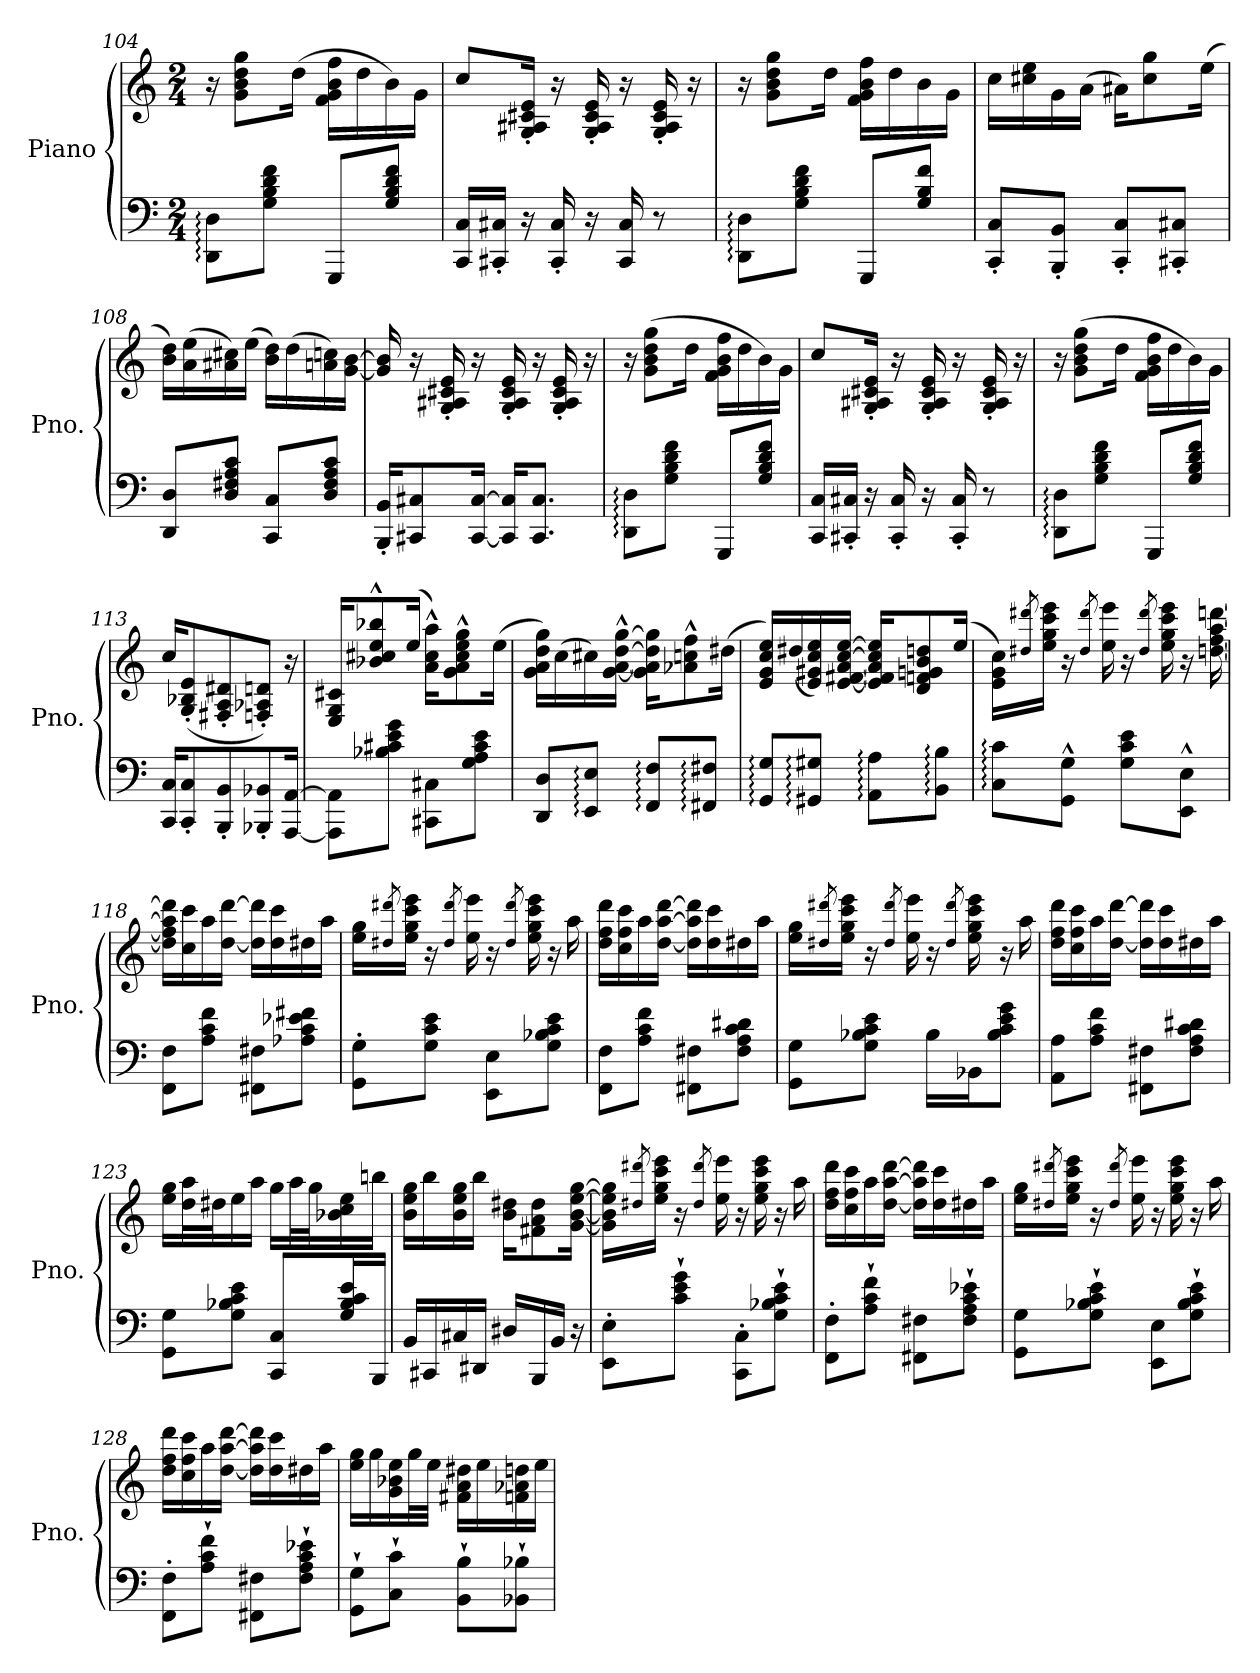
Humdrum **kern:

**kern	**kern
*part1	*part1
*staff2	*staff1
*I"Piano	*
*I'Pno.	*
*clefF4	*clefG2
*k[]	*k[]
*M2/4	*M2/4
=104	=104
8DD\: 8D\:L	16r
.	8g\ 8b\ 8dd\ 8gg\L
8G\ 8B\ 8d\ 8f\J	.
.	(>16dd\Jk
8GGG/L	16f\ 16g\ 16b\ 16ff\LL
.	16dd\
8G/ 8B/ 8d/ 8f/J	16b\)
.	16g\JJ
=105	=105
16CC/ 16C/LL	8cc/L
16CC#X/' 16C#X/'JJ	.
16r	16G/' 16A#X/' 16c#X/' 16e/'Jk
16CC#/' 16C#/'	16r
16r	16G/' 16A#/' 16c#/' 16e/'
16CC#/ 16C#/	16r
8r	16G/' 16A#/' 16c#/' 16e/'
.	16r
!!LO:LB:g=z
=106	=106
8DD\: 8D\:L	16r
.	8g\ 8b\ 8dd\ 8gg\L
8G\ 8B\ 8d\ 8f\J	.
.	16dd\Jk
8GGG/L	16f\ 16g\ 16b\ 16ff\LL
.	16dd\
8G/ 8B/ 8f/J	16b\
.	16g\JJ
=107	=107
8CC/' 8C/'L	16cc\LL
.	16cc#X\ 16ee\
8BBB/' 8BB/'J	16g\
.	(>16a\JJ
8CC/' 8C/'L	16a#X\KL)
.	8cc#\ 8gg\
8CC#X/' 8C#X/'J	.
.	(>16ee\Jk
=108	=108
8DD/ 8D/L	16b\ 16dd\LL)
.	(>16a\ 16ee\
8D/ 8F#X/ 8A/ 8c/J	16a#X\ 16cc#X\)
.	(>16ee\JJ
8CC/ 8C/L	16b\ 16dd\LL)
.	(>16dd\
8D/ 8F#/ 8A/ 8c/J	16an\ 16ccn\)
.	[16g\ [16b\JJ
=109	=109
16BBB/' 16BB/'KL	16g/] 16b/]
8CC#X/ 8C#X/	16r
.	16G/' 16A#X/' 16c#X/' 16e/'
[16CC#/ [16C#/Jk	16r
16CC#/] 16C#/]KL	16G/' 16A#/' 16c#/' 16e/'
8.CC#/ 8.C#/J	16r
.	16G/' 16A#/' 16c#/' 16e/'
.	16r
!!LO:PB:g=z
=110	=110
8DD\: 8D\:L	16r
.	(>8g\ 8b\ 8dd\ 8gg\L
8G\ 8B\ 8d\ 8f\J	.
.	16dd\Jk
8GGG/L	16f\ 16g\ 16b\ 16ff\LL
.	16dd\
8G/ 8B/ 8d/ 8f/J	16b\)
.	16g\JJ
=111	=111
16CC/ 16C/LL	8cc/L
16CC#X/' 16C#X/'JJ	.
16r	16G/' 16A#X/' 16c#X/' 16e/'Jk
16CC#/' 16C#/'	16r
16r	16G/' 16A#/' 16c#/' 16e/'
16CC#/' 16C#/'	16r
8r	16G/' 16A#/' 16c#/' 16e/'
.	16r
=112	=112
8DD\: 8D\:L	16r
.	(>8g\ 8b\ 8dd\ 8gg\L
8G\ 8B\ 8d\ 8f\J	.
.	16dd\Jk
8GGG/L	16f\ 16g\ 16b\ 16ff\LL
.	16dd\
8G/ 8B/ 8d/ 8f/J	16b\)
.	16g\JJ
=113	=113
16CC/ 16C/KL	16cc/KL
8CC/' 8C/'	(<8G/' 8B-X/' 8e/'
8BBB/' 8BB/'	8F#X/' 8A/' 8d#X/'
8BBB-X/' 8BB-X/'	8Fn/' 8A-X/' 8dn/'J)
[16AAA/ [16AA/Jk	16r
!!LO:LB:g=z
=114	=114
8AAA\] 8AA\]L	16E/ 16G/ 16c#X/KL
.	8b-X/^^ 8cc#X/^^ 8ee/^^ 8bb-X/^^
8B-X\ 8c#X\ 8e\ 8g\J	.
.	(>16ee/Jk
8CC#X\ 8C#X\L	16a\^^ 16cc#\^^ 16aa\^^KL)
.	8g\^^ 8a\^^ 8cc#\^^ 8ee\^^ 8gg\^^
8G\ 8A\ 8c#\ 8e\J	.
.	(>16ee\Jk
=115	=115
8DD/ 8D/L	16g\ 16a\ 16dd\ 16gg\LL)
.	(>16cc\
8EE/: 8E/:J	16cc#X\)
.	[16g\^^ [16a\^^ [16dd\^^ [16gg\^^JJ
8FF/: 8F/:L	16g\] 16a\] 16dd\] 16gg\]KL
.	8a-X\^^ 8ccn\^^ 8ff\^^
8FF#X/: 8F#X/:J	.
.	(>16dd#X\Jk
=116	=116
8GG/: 8G/:L	16e/ 16g/ 16cc/ 16ee/LL)
.	(<16dd#X/
8GG#X/: 8G#X/:J	16e/ 16g#X/ 16cc/ 16ee/)
.	[16e/ [16f#X/ [16a/ [16cc/ [16ee/JJ
8AA\: 8A\:L	16e/] 16f#/] 16a/] 16cc/] 16ee/]KL
.	8d/ 8fn/ 8gn/ 8b/ 8ddn/
8BB\: 8B\:J	.
.	(>16ee/Jk
=117	=117
8C\: 8c\:L	16e\ 16g\ 16cc\LL)
.	8qdd#X/ 8qddd#X/
.	16ee\ 16gg\ 16ccc\ 16eee\JJ
8GG\^^ 8G\^^J	16r
.	8qdd#/ 8qddd#/
.	16ee\ 16eee\
8G\ 8c\ 8e\L	16r
.	8qdd#/ 8qddd#/
.	16ee\ 16gg\ 16ccc\ 16eee\
8EE\^^ 8E\^^J	16r
.	[16ddn\ [16ff\ [16aa\ [16dddn\
=118	=118
8FF\ 8F\L	16dd\] 16ff\] 16aa\] 16ddd\]LL
.	16cc\ 16ccc\
8A\ 8c\ 8f\J	16aa\
.	[16dd\ [16ddd\JJ
8FF#X\ 8F#X\L	16dd\] 16ddd\]LL
.	16dd\ 16ccc\
8A-X\ 8c\ 8e-X\ 8f#X\J	16dd#X\
.	16aa\JJ
!!LO:LB:g=z
=119	=119
8GG\' 8G\'L	16ee\ 16gg\LL
.	8qdd#X/ 8qddd#X/
.	16ee\ 16gg\ 16ccc\ 16eee\JJ
8G\ 8c\ 8e\J	16r
.	8qdd#/ 8qddd#/
.	16ee\ 16eee\
8EE\ 8E\L	16r
.	8qdd#/ 8qddd#/
.	16ee\ 16gg\ 16ccc\ 16eee\
8G\ 8B-X\ 8c\ 8e\J	16r
.	16aa\
=120	=120
8FF\ 8F\L	16dd\ 16ff\ 16ddd\LL
.	16cc\ 16ff\ 16ccc\
8A\ 8c\ 8f\J	16aa\
.	[16dd\ [16aa\ [16ddd\JJ
8FF#X\ 8F#X\L	16dd\] 16aa\] 16ddd\]LL
.	16dd\ 16ccc\
8F#\ 8A\ 8c\ 8d#X\J	16dd#X\
.	16aa\JJ
=121	=121
8GG\ 8G\L	16ee\ 16gg\LL
.	8qdd#X/ 8qddd#X/
.	16ee\ 16gg\ 16ccc\ 16eee\JJ
8G\ 8B-X\ 8c\ 8e\J	16r
.	8qdd#/ 8qddd#/
.	16ee\ 16eee\
16B-\LL	16r
.	8qdd#/ 8qddd#/
16BB-X\J	16ee\ 16gg\ 16ccc\ 16eee\
8B-\ 8c\ 8e\ 8g\J	16r
.	16aa\
!!LO:LB:g=z
=122	=122
8AA\ 8A\L	16dd\ 16ff\ 16ddd\LL
.	16cc\ 16ff\ 16ccc\
8A\ 8c\ 8f\J	16aa\
.	[16dd\ [16ddd\JJ
8FF#X\ 8F#X\L	16dd\] 16ddd\]LL
.	16dd\ 16ccc\
8F#\ 8A\ 8c\ 8d#X\J	16dd#X\
.	16aa\JJ
=123	=123
8GG\ 8G\L	16ee\ 16gg\LL
.	32dd\ 32aa\L
.	32dd#X\J
8G\ 8B-X\ 8c\ 8e\J	16ee\
.	16aa\JJ
8CC/ 8C/L	16gg\LL
.	32aa\L
.	32gg\J
16G/ 16B-/ 16c/ 16e/L	16b-X\ 16cc\ 16ee\
16BBB/JJ	16bbn\JJ
=124	=124
16BB/LL	16b\ 16ee\ 16gg\LL
16CC#X/	16bb\
16C#X/	16b\ 16ee\ 16gg\
16DD#X/JJ	16bb\JJ
16D#X/LL	16b\ 16dd#X\KL
16BBB/	8f#X\ 8a\ 8dd#\
16BB/JJ	.
16r	[16g\ [16b\ [16ee\ [16gg\Jk
=125	=125
8EE\' 8E\'L	16g\] 16b\] 16ee\] 16gg\]LL
.	8qdd#X/ 8qddd#X/
.	16ee\ 16gg\ 16ccc\ 16eee\JJ
8c\` 8e\` 8g\`J	16r
.	8qdd#/ 8qddd#/
.	16ee\ 16eee\
8CC\' 8C\'L	16r
.	16ee\ 16gg\ 16ccc\ 16eee\
8G\` 8B-X\` 8c\` 8e\`J	16r
.	16aa\
!!LO:LB:g=z
=126	=126
8FF\' 8F\'L	16dd\ 16ff\ 16ddd\LL
.	16cc\ 16ff\ 16ccc\
8A\` 8c\` 8f\`J	16aa\
.	[16dd\ [16aa\ [16ddd\JJ
8FF#X\ 8F#X\L	16dd\] 16aa\] 16ddd\]LL
.	16dd\ 16ccc\
8F#\` 8A\` 8c\` 8e-X\`J	16dd#X\
.	16aa\JJ
=127	=127
8GG\ 8G\L	16ee\ 16gg\LL
.	8qdd#X/ 8qddd#X/
.	16ee\ 16gg\ 16ccc\ 16eee\JJ
8G\` 8B-X\` 8c\` 8e\`J	16r
.	8qdd#/ 8qddd#/
.	16ee\ 16eee\
8EE\ 8E\L	16r
.	16ee\ 16gg\ 16ccc\ 16eee\
8G\` 8B-\` 8c\` 8e\`J	16r
.	16aa\
=128	=128
8FF\' 8F\'L	16dd\ 16ff\ 16ddd\LL
.	16cc\ 16ff\ 16ccc\
8A\` 8c\` 8f\`J	16aa\
.	[16dd\ [16aa\ [16ddd\JJ
8FF#X\ 8F#X\L	16dd\] 16aa\] 16ddd\]LL
.	16dd\ 16ccc\
8F#\` 8A\` 8c\` 8e-X\`J	16dd#X\
.	16aa\JJ
=129	=129
8GG\` 8G\`L	16ee\ 16gg\LL
.	16gg\
8C\` 8c\`J	16g\ 16b-X\ 16ee\
.	32gg\L
.	32ee\JJJ
8BB\` 8B\`L	16f#X\ 16a\ 16dd#X\LL
.	16ee\
8BB-X\` 8B-X\`J	16fn\ 16a-X\ 16ddn\
.	16ee\JJ
=	=
*-	*-
